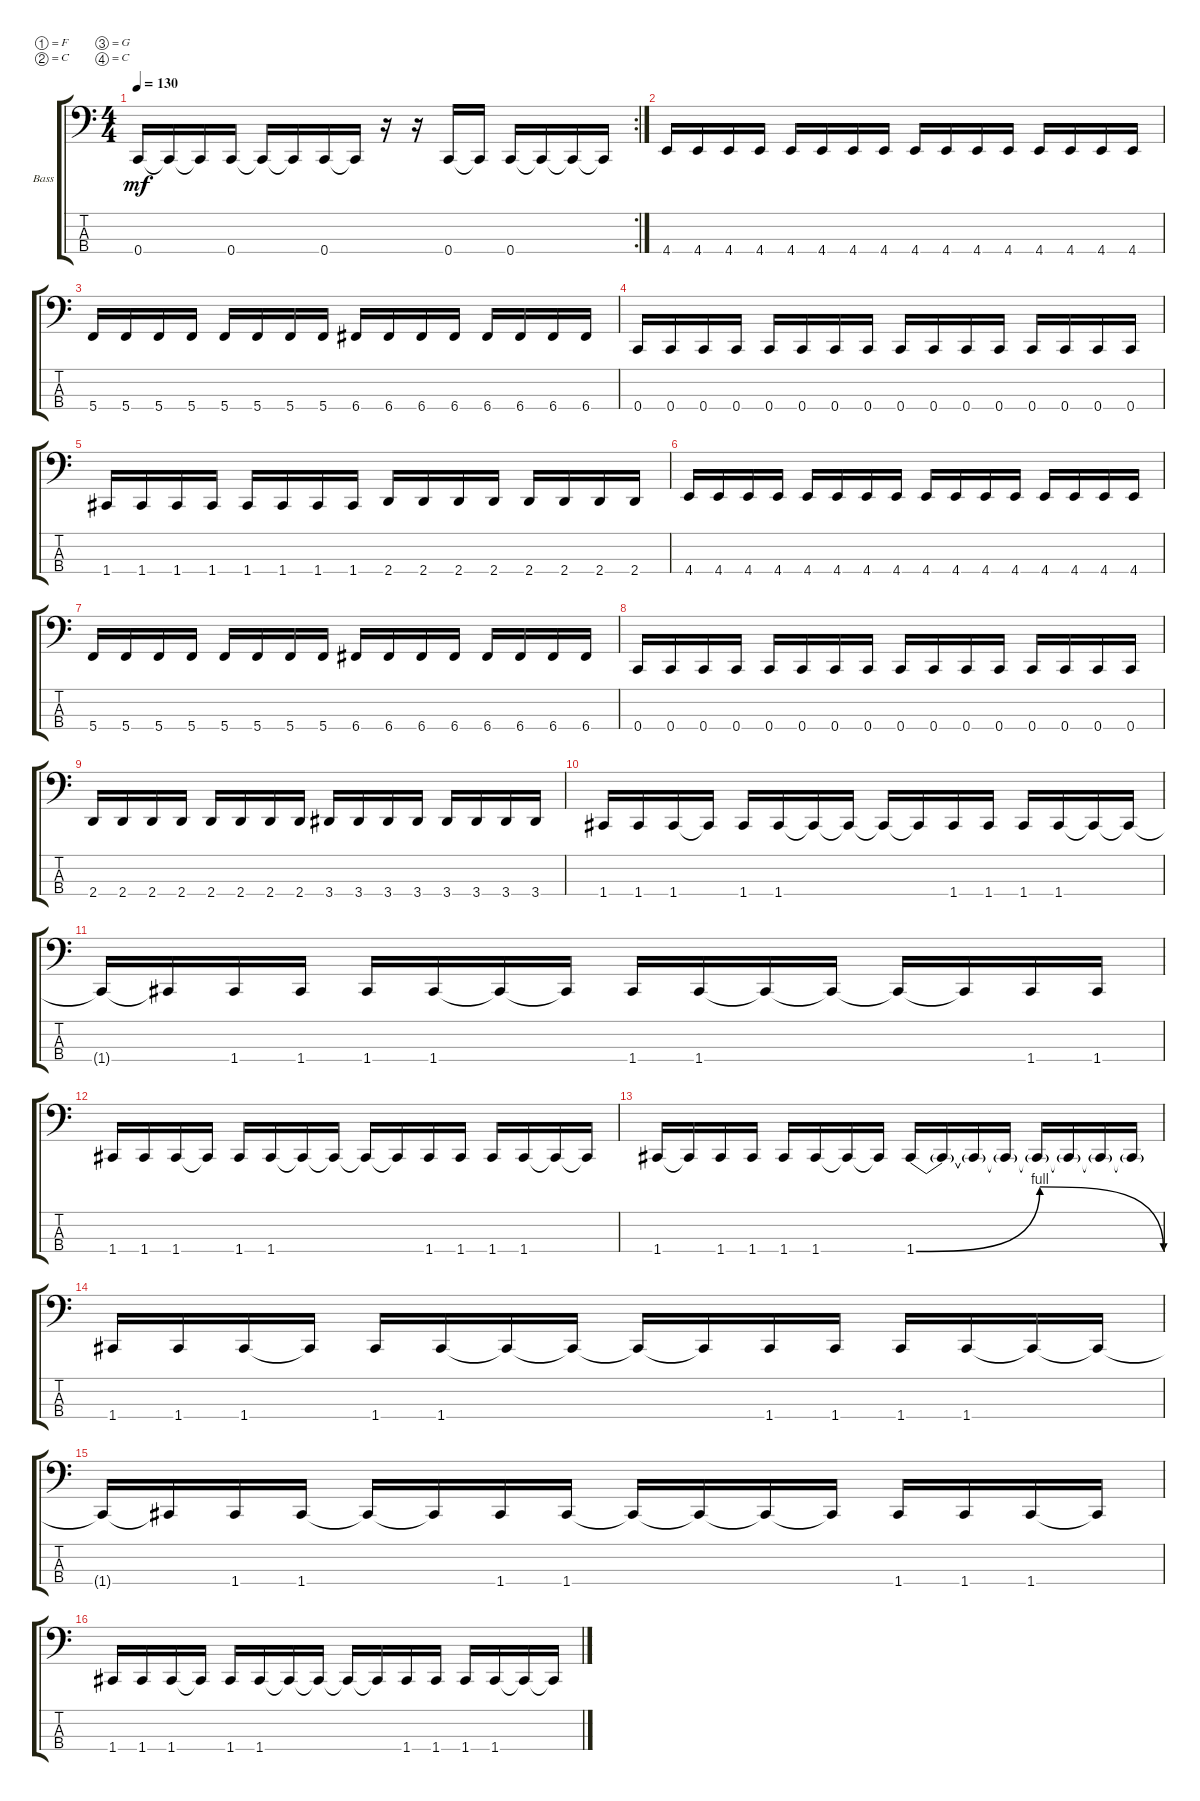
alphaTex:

\defaultSystemsLayout 4
\bracketExtendMode groupsimilarinstruments
\firstSystemTrackNameOrientation horizontal
\otherSystemsTrackNameOrientation horizontal
\track ("Bass Guitar" "Bass") {instrument electricbassfinger}
\staff {score tabs}
\tuning (F2 C2 G1 C1)
\rc 2
\ts (4 4)
\tempo 130
\clef f4
\ks c
0.4.16{dy mf} 0.4{t}.16 0.4{t}.16 0.4.16 0.4{t}.16 0.4{t}.16 0.4.16 0.4{t}.16 r.16 r.16 0.4.16 0.4{t}.16 0.4.16 0.4{t}.16 0.4{t}.16 0.4{t}.16 |
4.4.16 4.4.16 4.4.16 4.4.16 4.4.16 4.4.16 4.4.16 4.4.16 4.4.16 4.4.16 4.4.16 4.4.16 4.4.16 4.4.16 4.4.16 4.4.16 |
5.4.16 5.4.16 5.4.16 5.4.16 5.4.16 5.4.16 5.4.16 5.4.16 6.4.16 6.4.16 6.4.16 6.4.16 6.4.16 6.4.16 6.4.16 6.4.16 |
0.4.16 0.4.16 0.4.16 0.4.16 0.4.16 0.4.16 0.4.16 0.4.16 0.4.16 0.4.16 0.4.16 0.4.16 0.4.16 0.4.16 0.4.16 0.4.16 |
1.4.16 1.4.16 1.4.16 1.4.16 1.4.16 1.4.16 1.4.16 1.4.16 2.4.16 2.4.16 2.4.16 2.4.16 2.4.16 2.4.16 2.4.16 2.4.16 |
4.4.16 4.4.16 4.4.16 4.4.16 4.4.16 4.4.16 4.4.16 4.4.16 4.4.16 4.4.16 4.4.16 4.4.16 4.4.16 4.4.16 4.4.16 4.4.16 |
5.4.16 5.4.16 5.4.16 5.4.16 5.4.16 5.4.16 5.4.16 5.4.16 6.4.16 6.4.16 6.4.16 6.4.16 6.4.16 6.4.16 6.4.16 6.4.16 |
0.4.16 0.4.16 0.4.16 0.4.16 0.4.16 0.4.16 0.4.16 0.4.16 0.4.16 0.4.16 0.4.16 0.4.16 0.4.16 0.4.16 0.4.16 0.4.16 |
2.4.16 2.4.16 2.4.16 2.4.16 2.4.16 2.4.16 2.4.16 2.4.16 3.4.16 3.4.16 3.4.16 3.4.16 3.4.16 3.4.16 3.4.16 3.4.16 |
1.4.16 1.4.16 1.4.16 1.4{t}.16 1.4.16 1.4.16 1.4{t}.16 1.4{t}.16 1.4{t}.16 1.4{t}.16 1.4.16 1.4.16 1.4.16 1.4.16 1.4{t}.16 1.4{t}.16 |
1.4{t}.16 1.4{t}.16 1.4.16 1.4.16 1.4.16 1.4.16 1.4{t}.16 1.4{t}.16 1.4.16 1.4.16 1.4{t}.16 1.4{t}.16 1.4{t}.16 1.4{t}.16 1.4.16 1.4.16 |
1.4.16 1.4.16 1.4.16 1.4{t}.16 1.4.16 1.4.16 1.4{t}.16 1.4{t}.16 1.4{t}.16 1.4{t}.16 1.4.16 1.4.16 1.4.16 1.4.16 1.4{t}.16 1.4{t}.16 |
1.4.16 1.4{t}.16 1.4.16 1.4.16 1.4.16 1.4.16 1.4{t}.16 1.4{t}.16 1.4{be (bendrelease 0 0 9 4 20.4 4 30 0)}.16 1.4{t}.16 1.4{t}.16 1.4{t}.16 1.4{t}.16 1.4{t}.16 1.4{t}.16 1.4{t}.16 |
1.4.16 1.4.16 1.4.16 1.4{t}.16 1.4.16 1.4.16 1.4{t}.16 1.4{t}.16 1.4{t}.16 1.4{t}.16 1.4.16 1.4.16 1.4.16 1.4.16 1.4{t}.16 1.4{t}.16 |
1.4{t}.16 1.4{t}.16 1.4.16 1.4.16 1.4{t}.16 1.4{t}.16 1.4.16 1.4.16 1.4{t}.16 1.4{t}.16 1.4{t}.16 1.4{t}.16 1.4.16 1.4.16 1.4.16 1.4{t}.16 |
1.4.16 1.4.16 1.4.16 1.4{t}.16 1.4.16 1.4.16 1.4{t}.16 1.4{t}.16 1.4{t}.16 1.4{t}.16 1.4.16 1.4.16 1.4.16 1.4.16 1.4{t}.16 1.4{t}.16
